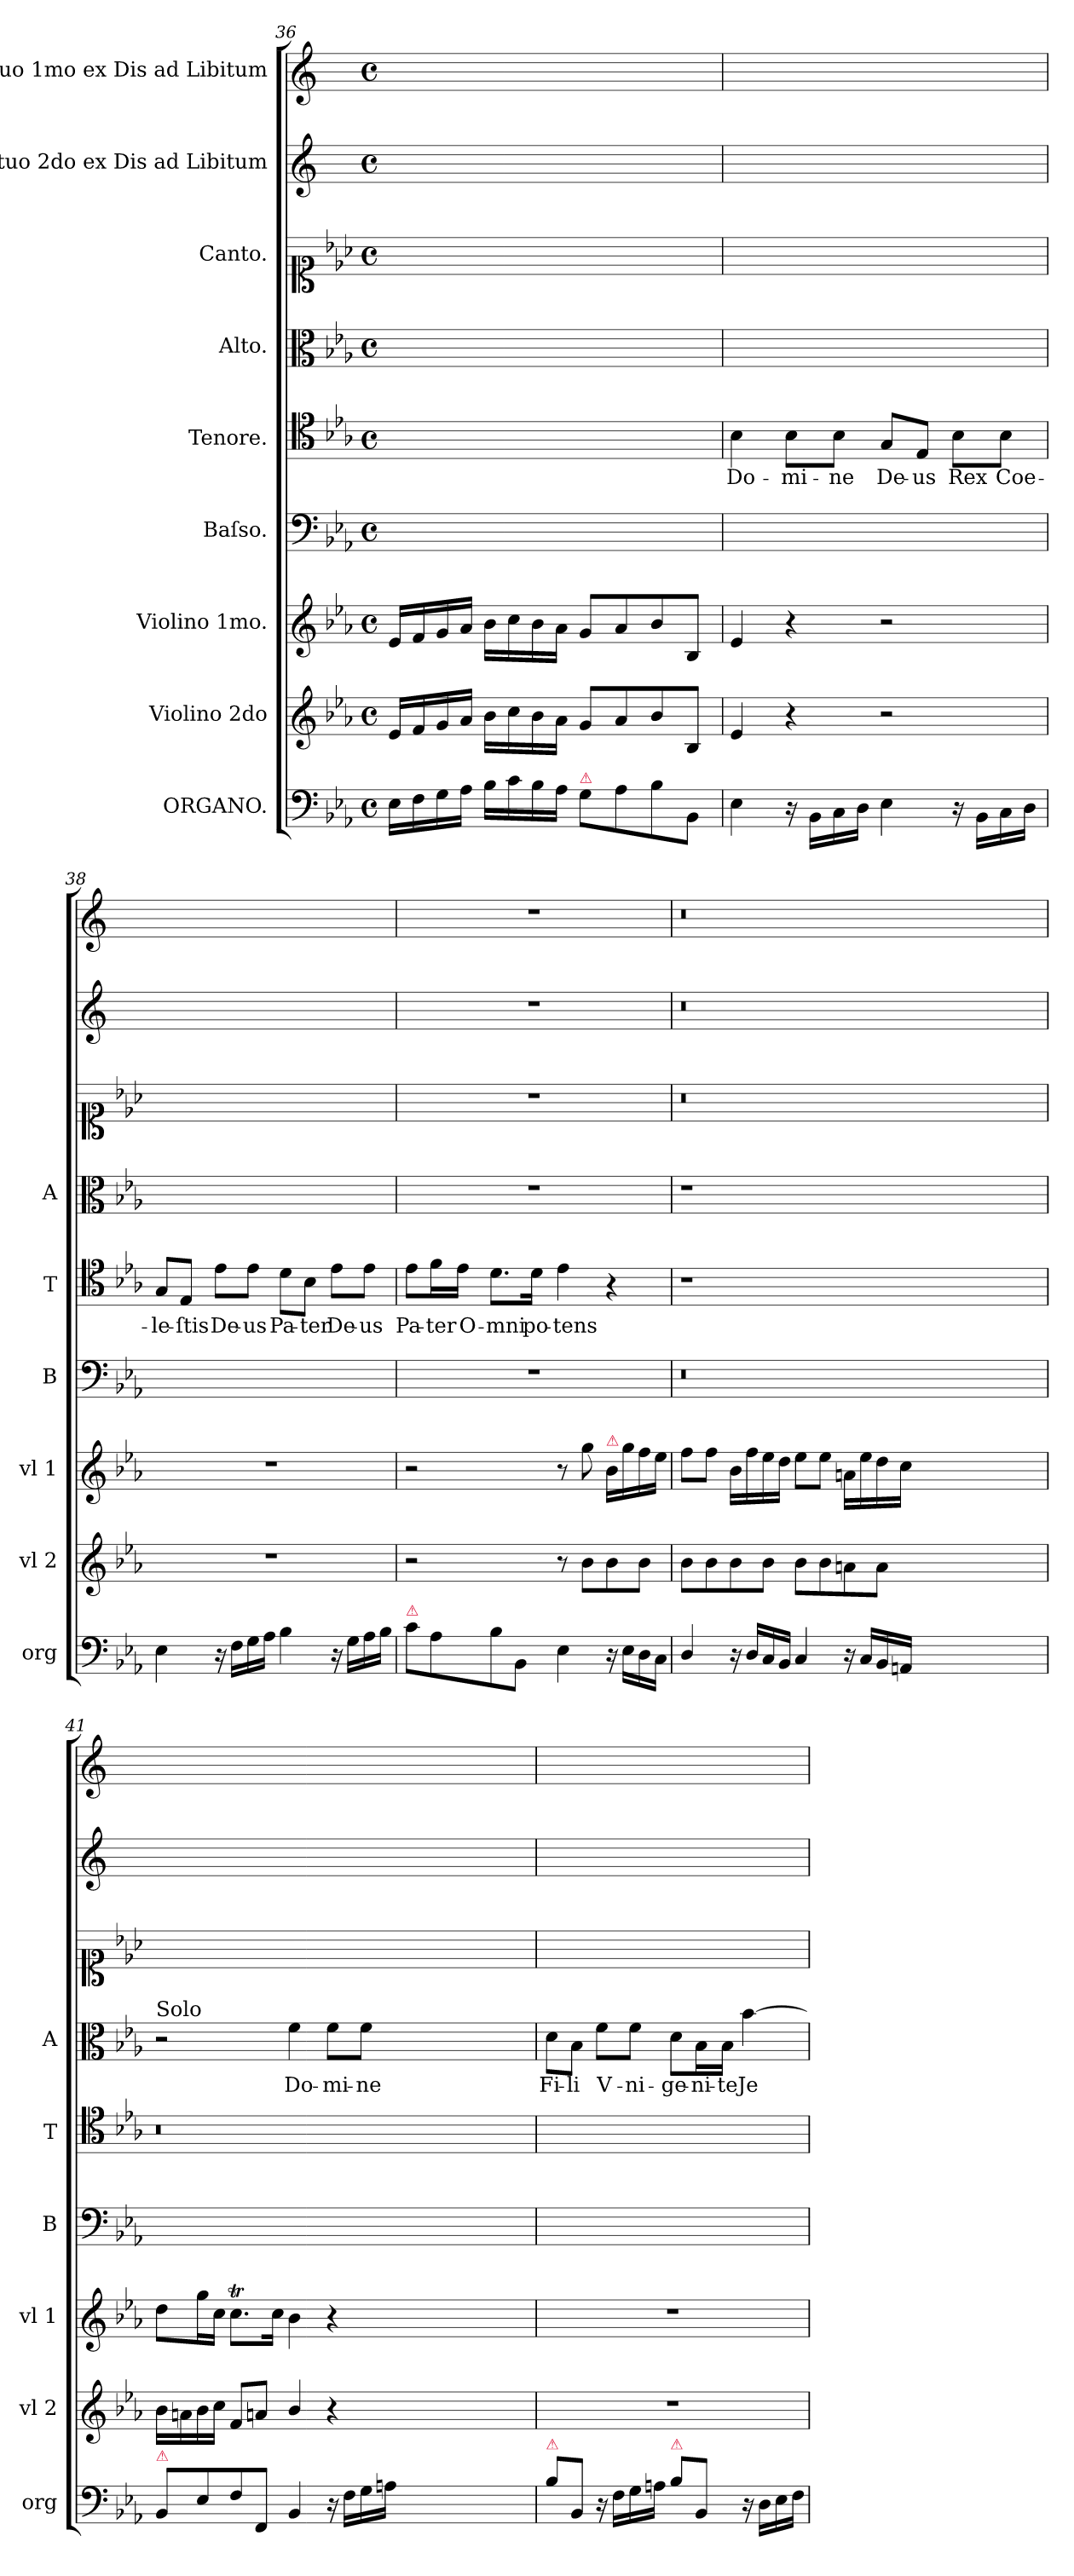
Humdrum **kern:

**kern	**kern	**kern	**kern	**kern	**text	**kern	**text	**kern	**kern	**kern
*part9	*part8	*part7	*part6	*part5	*part5	*part4	*part4	*part3	*part2	*part1
*staff9	*staff8	*staff7	*staff6	*staff5	*staff5	*staff4	*staff4	*staff3	*staff2	*staff1
*I"ORGANO.	*I"Violino 2do	*I"Violino 1mo.	*I"Baſso.	*I"Tenore.	*	*I"Alto.	*	*I"Canto.	*I"Lituo 2do ex Dis ad Libitum	*I"Lituo 1mo ex Dis ad Libitum
*I'org	*I'vl 2	*I'vl 1	*I'B	*I'T	*	*I'A	*	*	*	*
*clefF4	*clefG2	*clefG2	*clefF4	*clefC4	*	*clefC3	*	*clefC1	*clefG2	*clefG2
*	*	*	*	*	*	*	*	*	*ITrd5c9	*ITrd5c9
*k[b-e-a-]	*k[b-e-a-]	*k[b-e-a-]	*k[b-e-a-]	*k[b-e-a-]	*	*k[b-e-a-]	*	*k[b-e-a-]	*k[b-e-a-]	*k[b-e-a-]
*M4/4	*M4/4	*M4/4	*M4/4	*M4/4	*	*M4/4	*	*M4/4	*M4/4	*M4/4
*met(c)	*met(c)	*met(c)	*met(c)	*met(c)	*	*met(c)	*	*met(c)	*met(c)	*met(c)
=36	=36	=36	=36	=36	=36	=36	=36	=36	=36	=36
16E-\LL	16e-/LL	16e-/LL	1ryy	1ryy	.	1ryy	.	1ryy	1ryy	1ryy
16F\	16f/	16f/	.	.	.	.	.	.	.	.
16G\	16g/	16g/	.	.	.	.	.	.	.	.
16A-\JJ	16a-/JJ	16a-/JJ	.	.	.	.	.	.	.	.
16B-\LL	16b-\LL	16b-\LL	.	.	.	.	.	.	.	.
16c\	16cc\	16cc\	.	.	.	.	.	.	.	.
16B-\	16b-\	16b-\	.	.	.	.	.	.	.	.
16A-\JJ	16a-\JJ	16a-\JJ	.	.	.	.	.	.	.	.
!LO:TX:a:color=crimson:t=⚠	!	!	!	!	!	!	!	!	!	!
8G\L	8g/L	8g/L	.	.	.	.	.	.	.	.
8A-\	8a-/	8a-/	.	.	.	.	.	.	.	.
8B-\	8b-/	8b-/	.	.	.	.	.	.	.	.
8BB-/J	8B-/J	8B-/J	.	.	.	.	.	.	.	.
=37	=37	=37	=37	=37	=37	=37	=37	=37	=37	=37
4E-\	4e-/	4e-/	1ryy	4B-\	Do-	1ryy	.	1ryy	1ryy	1ryy
16r	4r	4r	.	8B-\L	-mi-	.	.	.	.	.
16BB-\LL	.	.	.	.	.	.	.	.	.	.
16C\	.	.	.	8B-\J	-ne	.	.	.	.	.
16D\JJ	.	.	.	.	.	.	.	.	.	.
4E-\	2r	2r	.	8G/L	De-	.	.	.	.	.
.	.	.	.	8E-/J	-us	.	.	.	.	.
16r	.	.	.	8B-\L	Rex	.	.	.	.	.
16BB-\LL	.	.	.	.	.	.	.	.	.	.
16C\	.	.	.	8B-\J	Coe-	.	.	.	.	.
16D\JJ	.	.	.	.	.	.	.	.	.	.
=38	=38	=38	=38	=38	=38	=38	=38	=38	=38	=38
4E-\	1r	1r	1ryy	8G/L	-le-	1ryy	.	1ryy	1ryy	1ryy
.	.	.	.	8E-/J	-ſtis	.	.	.	.	.
16r	.	.	.	8e-\L	De-	.	.	.	.	.
16F\LL	.	.	.	.	.	.	.	.	.	.
16G\	.	.	.	8e-\J	-us	.	.	.	.	.
16A-\JJ	.	.	.	.	.	.	.	.	.	.
4B-\	.	.	.	8d\L	Pa-	.	.	.	.	.
.	.	.	.	8B-\J	-ter	.	.	.	.	.
16r	.	.	.	8e-\L	De-	.	.	.	.	.
16G\LL	.	.	.	.	.	.	.	.	.	.
16A-\	.	.	.	8e-\J	-us	.	.	.	.	.
16B-\JJ	.	.	.	.	.	.	.	.	.	.
=39	=39	=39	=39	=39	=39	=39	=39	=39	=39	=39
!LO:TX:a:color=crimson:t=⚠	!	!	!	!	!	!	!	!	!	!
8c\L	2r	2r	1r	8e-\L	Pa-	1r	.	1r	1r	1r
8A-\	.	.	.	16f\L	-ter	.	.	.	.	.
.	.	.	.	16e-\JJ	O-	.	.	.	.	.
8B-\	.	.	.	8.d\L	-mni	.	.	.	.	.
8BB-/J	.	.	.	.	.	.	.	.	.	.
.	.	.	.	16d\Jk	po-	.	.	.	.	.
4E-\	8r	8r	.	4e-\	-tens	.	.	.	.	.
.	8b-\L	8gg\	.	.	.	.	.	.	.	.
!	!	!LO:TX:a:color=crimson:t=⚠	!	!	!	!	!	!	!	!
16r	8b-\	16b-/LL	.	4r	.	.	.	.	.	.
16E-\LL	.	16gg\	.	.	.	.	.	.	.	.
16D\	8b-\J	16ff\	.	.	.	.	.	.	.	.
16C\JJ	.	16ee-\JJ	.	.	.	.	.	.	.	.
=40	=40	=40	=40	=40	=40	=40	=40	=40	=40	=40
4D/	8b-\L	8ff\L	0.r	1r	.	1r	.	0.r	0.r	0.r
.	8b-\	8ff\J	.	.	.	.	.	.	.	.
16r	8b-\	16b-\LL	.	.	.	.	.	.	.	.
16D/LL	.	16ff\	.	.	.	.	.	.	.	.
16C/	8b-\J	16ee-\	.	.	.	.	.	.	.	.
16BB-/JJ	.	16dd\JJ	.	.	.	.	.	.	.	.
4C/	8b-\L	8ee-\L	.	.	.	.	.	.	.	.
.	8b-\	8ee-\J	.	.	.	.	.	.	.	.
16r	8an\	16an\LL	.	.	.	.	.	.	.	.
16C/LL	.	16ee-\	.	.	.	.	.	.	.	.
16BB-/	8a\J	16dd\	.	.	.	.	.	.	.	.
16AAn/JJ	.	16cc\JJ	.	.	.	.	.	.	.	.
0ryy	0ryy	0ryy	.	0ryy	.	0ryy	.	.	.	.
=41	=41	=41	=41	=41	=41	=41	=41	=41	=41	=41
!	!	!	!	!	!	!LO:TX:a:t=Solo	!	!	!	!
!LO:TX:a:color=crimson:t=⚠	!	!	!	!	!	!	!	!	!	!
8BB-/L	16b-\LL	8dd\L	0.ryy	0.r	.	2r	.	0.ryy	0.ryy	0.ryy
.	16an\	.	.	.	.	.	.	.	.	.
8E-\	16b-\	16gg\L	.	.	.	.	.	.	.	.
.	16cc\JJ	16cc\JJ	.	.	.	.	.	.	.	.
8F\	8f/L	8.ccT\L	.	.	.	.	.	.	.	.
8FF/J	8an/J	.	.	.	.	.	.	.	.	.
.	.	16cc\Jk	.	.	.	.	.	.	.	.
4BB-/	4b-/	4b-\	.	.	.	4f\	Do-	.	.	.
16r	4r	4r	.	.	.	8f\L	-mi-	.	.	.
16F\LL	.	.	.	.	.	.	.	.	.	.
16G\	.	.	.	.	.	8f\J	-ne	.	.	.
16An\JJ	.	.	.	.	.	.	.	.	.	.
0ryy	0ryy	0ryy	.	.	.	0ryy	.	.	.	.
=42	=42	=42	=42	=42	=42	=42	=42	=42	=42	=42
!LO:TX:a:color=crimson:t=⚠	!	!	!	!	!	!	!	!	!	!
8B-\L	1r	1r	1ryy	1ryy	.	8d\L	Fi-	1ryy	1ryy	1ryy
8BB-/J	.	.	.	.	.	8B-\J	-li	.	.	.
16r	.	.	.	.	.	8f\L	V-	.	.	.
16F\LL	.	.	.	.	.	.	.	.	.	.
16G\	.	.	.	.	.	8f\J	-ni-	.	.	.
16An\JJ	.	.	.	.	.	.	.	.	.	.
!LO:TX:a:color=crimson:t=⚠	!	!	!	!	!	!	!	!	!	!
8B-\L	.	.	.	.	.	8d\L	-ge-	.	.	.
8BB-/J	.	.	.	.	.	16B-\L	-ni-	.	.	.
.	.	.	.	.	.	16B-\JJ	-te	.	.	.
16r	.	.	.	.	.	[4b-\	Je-	.	.	.
16D\LL	.	.	.	.	.	.	.	.	.	.
16E-\	.	.	.	.	.	.	.	.	.	.
16F\JJ	.	.	.	.	.	.	.	.	.	.
=	=	=	=	=	=	=	=	=	=	=
*-	*-	*-	*-	*-	*-	*-	*-	*-	*-	*-
